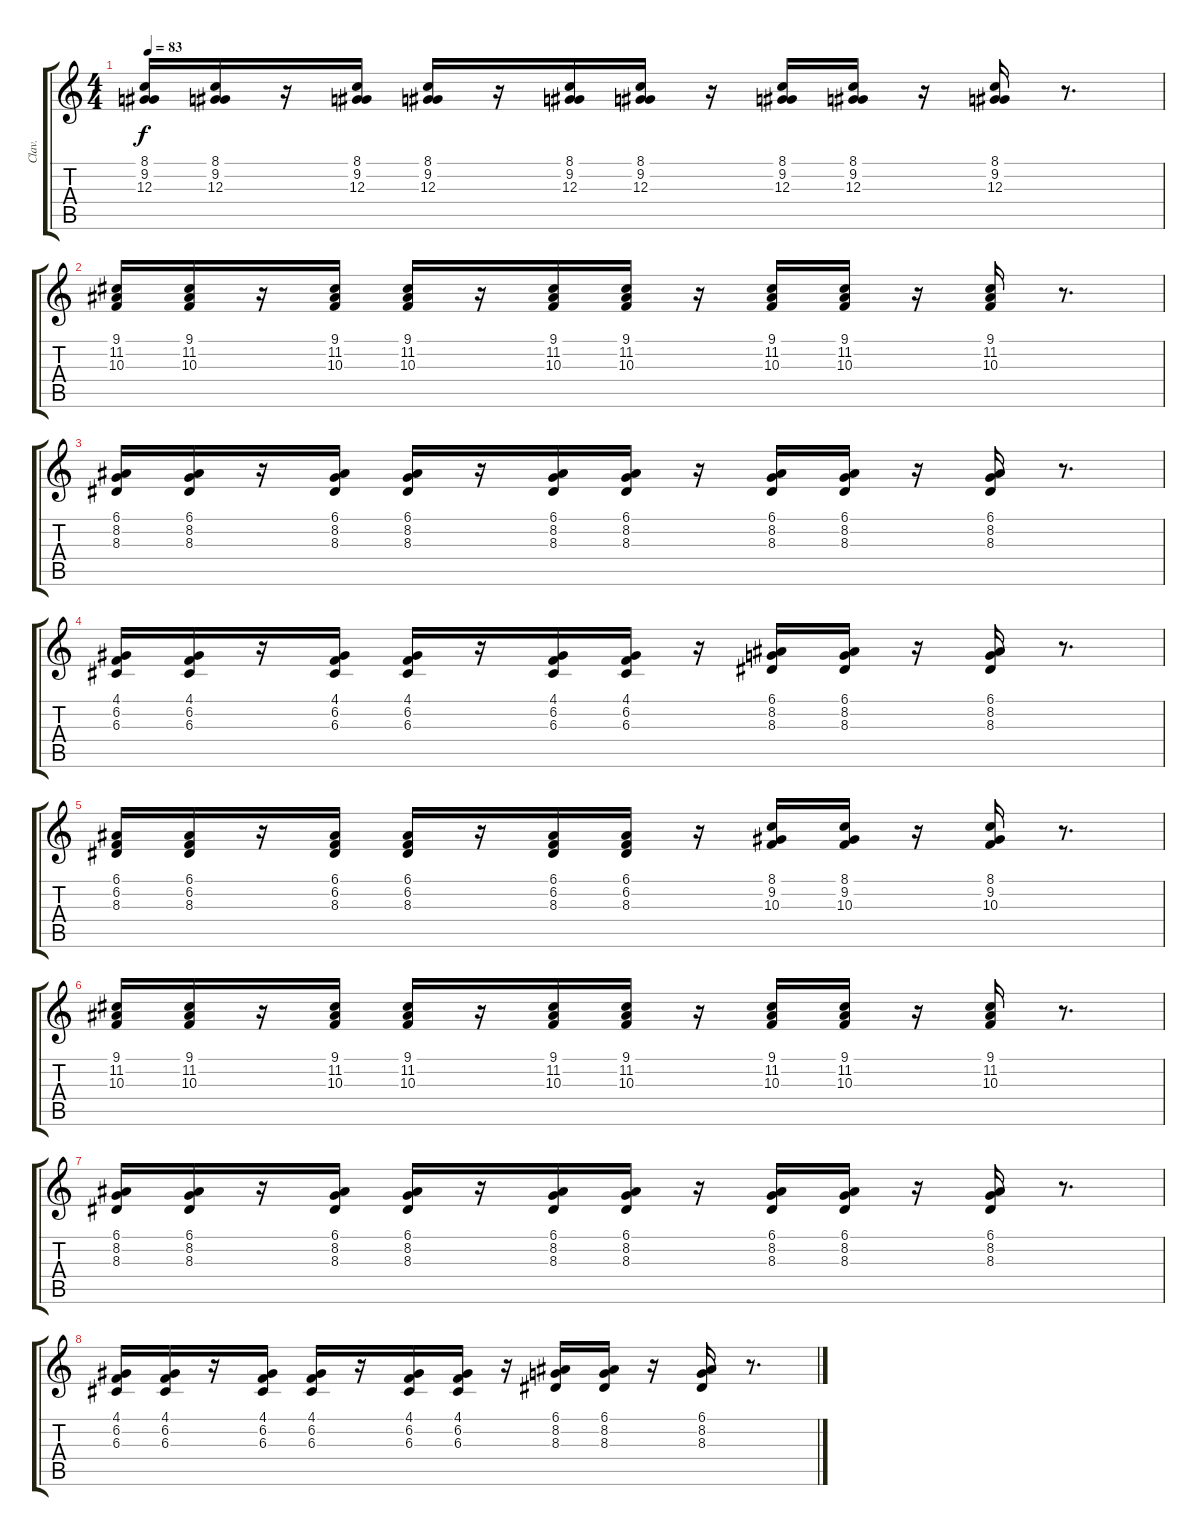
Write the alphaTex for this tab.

\track ("Clav." "Clav.") {instrument clavinet}
\staff {score tabs}
\tuning (E4 B3 G3 D3 A2 E2) {hide}
\ts (4 4)
\tempo 83
\clef g2
\ks c
(8.1 9.2 12.3).16{dy f} (8.1 9.2 12.3).16 r.16 (8.1 9.2 12.3).16 (8.1 9.2 12.3).16 r.16 (8.1 9.2 12.3).16 (8.1 9.2 12.3).16 r.16 (8.1 9.2 12.3).16 (8.1 9.2 12.3).16 r.16 (8.1 9.2 12.3).16 r.8{d} |
(9.1 11.2 10.3).16 (9.1 11.2 10.3).16 r.16 (9.1 11.2 10.3).16 (9.1 11.2 10.3).16 r.16 (9.1 11.2 10.3).16 (9.1 11.2 10.3).16 r.16 (9.1 11.2 10.3).16 (9.1 11.2 10.3).16 r.16 (9.1 11.2 10.3).16 r.8{d} |
(6.1 8.2 8.3).16 (6.1 8.2 8.3).16 r.16 (6.1 8.2 8.3).16 (6.1 8.2 8.3).16 r.16 (6.1 8.2 8.3).16 (6.1 8.2 8.3).16 r.16 (6.1 8.2 8.3).16 (6.1 8.2 8.3).16 r.16 (6.1 8.2 8.3).16 r.8{d} |
(4.1 6.2 6.3).16 (4.1 6.2 6.3).16 r.16 (4.1 6.2 6.3).16 (4.1 6.2 6.3).16 r.16 (4.1 6.2 6.3).16 (4.1 6.2 6.3).16 r.16 (6.1 8.2 8.3).16 (6.1 8.2 8.3).16 r.16 (6.1 8.2 8.3).16 r.8{d} |
(6.1 6.2 8.3).16 (6.1 6.2 8.3).16 r.16 (6.1 6.2 8.3).16 (6.1 6.2 8.3).16 r.16 (6.1 6.2 8.3).16 (6.1 6.2 8.3).16 r.16 (8.1 9.2 10.3).16 (8.1 9.2 10.3).16 r.16 (8.1 9.2 10.3).16 r.8{d} |
(9.1 11.2 10.3).16 (9.1 11.2 10.3).16 r.16 (9.1 11.2 10.3).16 (9.1 11.2 10.3).16 r.16 (9.1 11.2 10.3).16 (9.1 11.2 10.3).16 r.16 (9.1 11.2 10.3).16 (9.1 11.2 10.3).16 r.16 (9.1 11.2 10.3).16 r.8{d} |
(6.1 8.2 8.3).16 (6.1 8.2 8.3).16 r.16 (6.1 8.2 8.3).16 (6.1 8.2 8.3).16 r.16 (6.1 8.2 8.3).16 (6.1 8.2 8.3).16 r.16 (6.1 8.2 8.3).16 (6.1 8.2 8.3).16 r.16 (6.1 8.2 8.3).16 r.8{d} |
(4.1 6.2 6.3).16 (4.1 6.2 6.3).16 r.16 (4.1 6.2 6.3).16 (4.1 6.2 6.3).16 r.16 (4.1 6.2 6.3).16 (4.1 6.2 6.3).16 r.16 (6.1 8.2 8.3).16 (6.1 8.2 8.3).16 r.16 (6.1 8.2 8.3).16 r.8{d}
